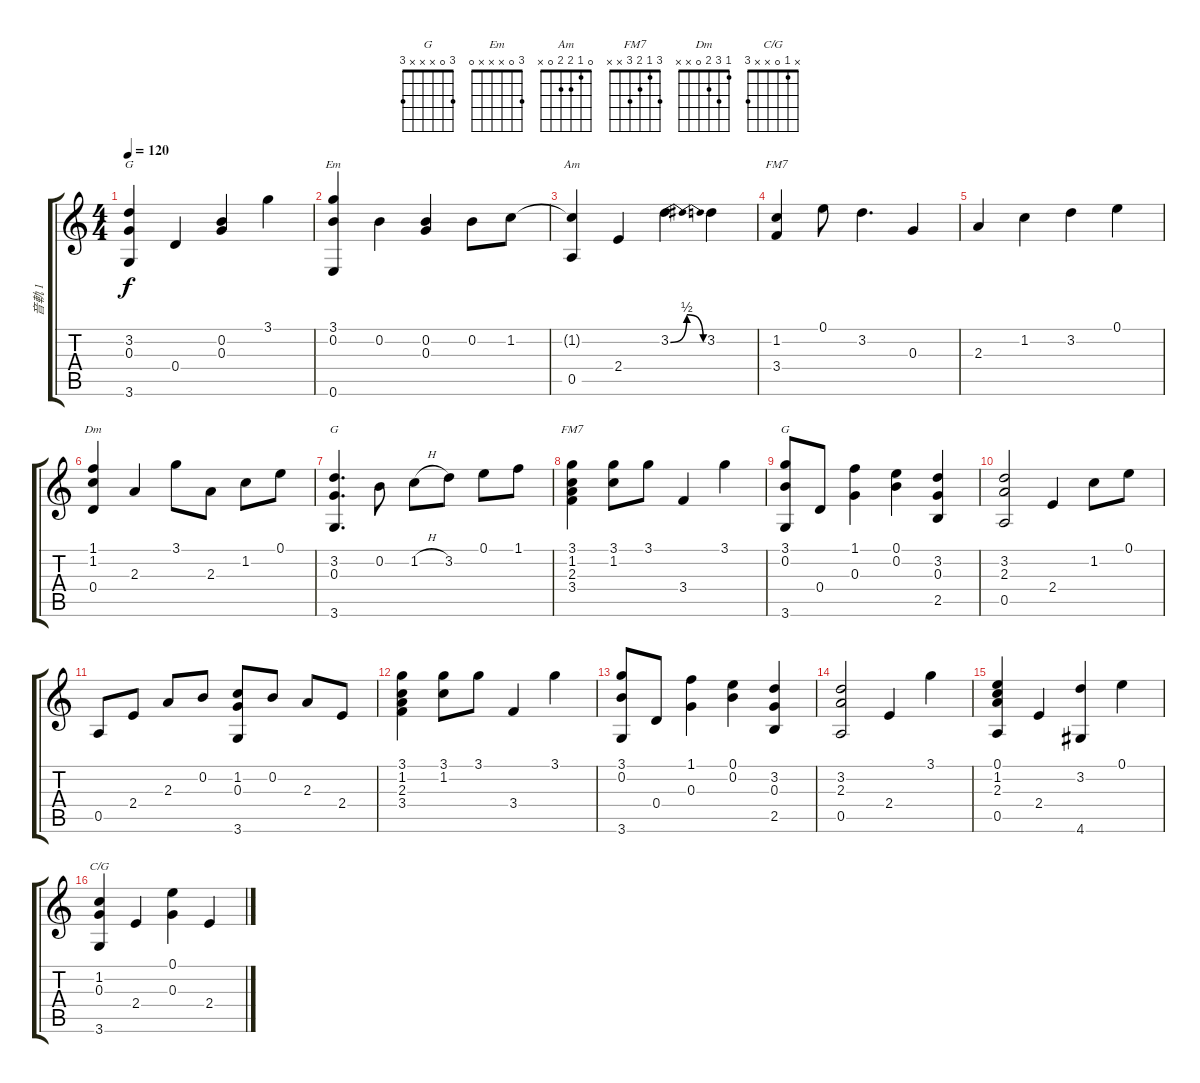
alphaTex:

\track ("音軌 1" "音軌 1") {instrument acousticguitarnylon}
\staff {score tabs}
\tuning (E4 B3 G3 D3 A2 E2) {hide}
\chord ("G" 3 0 0 0 2 3)
\chord ("Em" 3 0 x x x 0)
\chord ("Am" 0 1 2 2 0 x)
\chord ("FM7" x 1 x 3 x x)
\chord ("Dm" 1 3 2 0 x x)
\chord ("G" x 3 0 x x 3)
\chord ("FM7" 3 1 2 3 x x)
\chord ("G" 3 0 x x x 3)
\chord ("C/G" x 1 0 x x 3)
\ts (4 4)
\tempo 120
\clef g2
\ks c
(3.2{t} 0.3 3.6).4{ch "G" dy f} 0.4.4 (0.2 0.3).4 3.1.4 |
(3.1 0.2 0.6).4{ch "Em"} 0.2.4 (0.2 0.3).4 0.2.8 1.2.8 |
(1.2{t} 0.5).4{ch "Am"} 2.4.4 3.2{be (bendrelease 0 0 15 2 15 2 60 0)}.4 3.2.4 |
(1.2 3.4).4{ch "FM7"} 0.1.8 3.2.4{d} 0.3.4 |
2.3.4 1.2.4 3.2.4 0.1.4 |
(1.1 1.2 0.4).4{ch "Dm"} 2.3.4 3.1.8 2.3.8 1.2.8 0.1.8 |
(3.2 0.3 3.6).4{d ch "G"} 0.2.8 1.2{h}.8 3.2.8 0.1.8 1.1.8 |
(3.1 1.2 2.3 3.4).4{ch "FM7"} (3.1 1.2).8 3.1.8 3.4.4 3.1.4 |
(3.1 0.2 3.6).8{ch "G"} 0.4.8 (1.1 0.3).4 (0.1 0.2).4 (3.2 0.3 2.5).4 |
(3.2 2.3 0.5).2 2.4.4 1.2.8 0.1.8 |
0.5.8 2.4.8 2.3.8 0.2.8 (1.2 0.3 3.6).8 0.2.8 2.3.8 2.4.8 |
(3.1 1.2 2.3 3.4).4 (3.1 1.2).8 3.1.8 3.4.4 3.1.4 |
(3.1 0.2 3.6).8 0.4.8 (1.1 0.3).4 (0.1 0.2).4 (3.2 0.3 2.5).4 |
(3.2 2.3 0.5).2 2.4.4 3.1.4 |
(0.1 1.2 2.3 0.5).4 2.4.4 (3.2 4.6).4 0.1.4 |
(1.2 0.3 3.6).4{ch "C/G"} 2.4.4 (0.1 0.3).4 2.4.4
